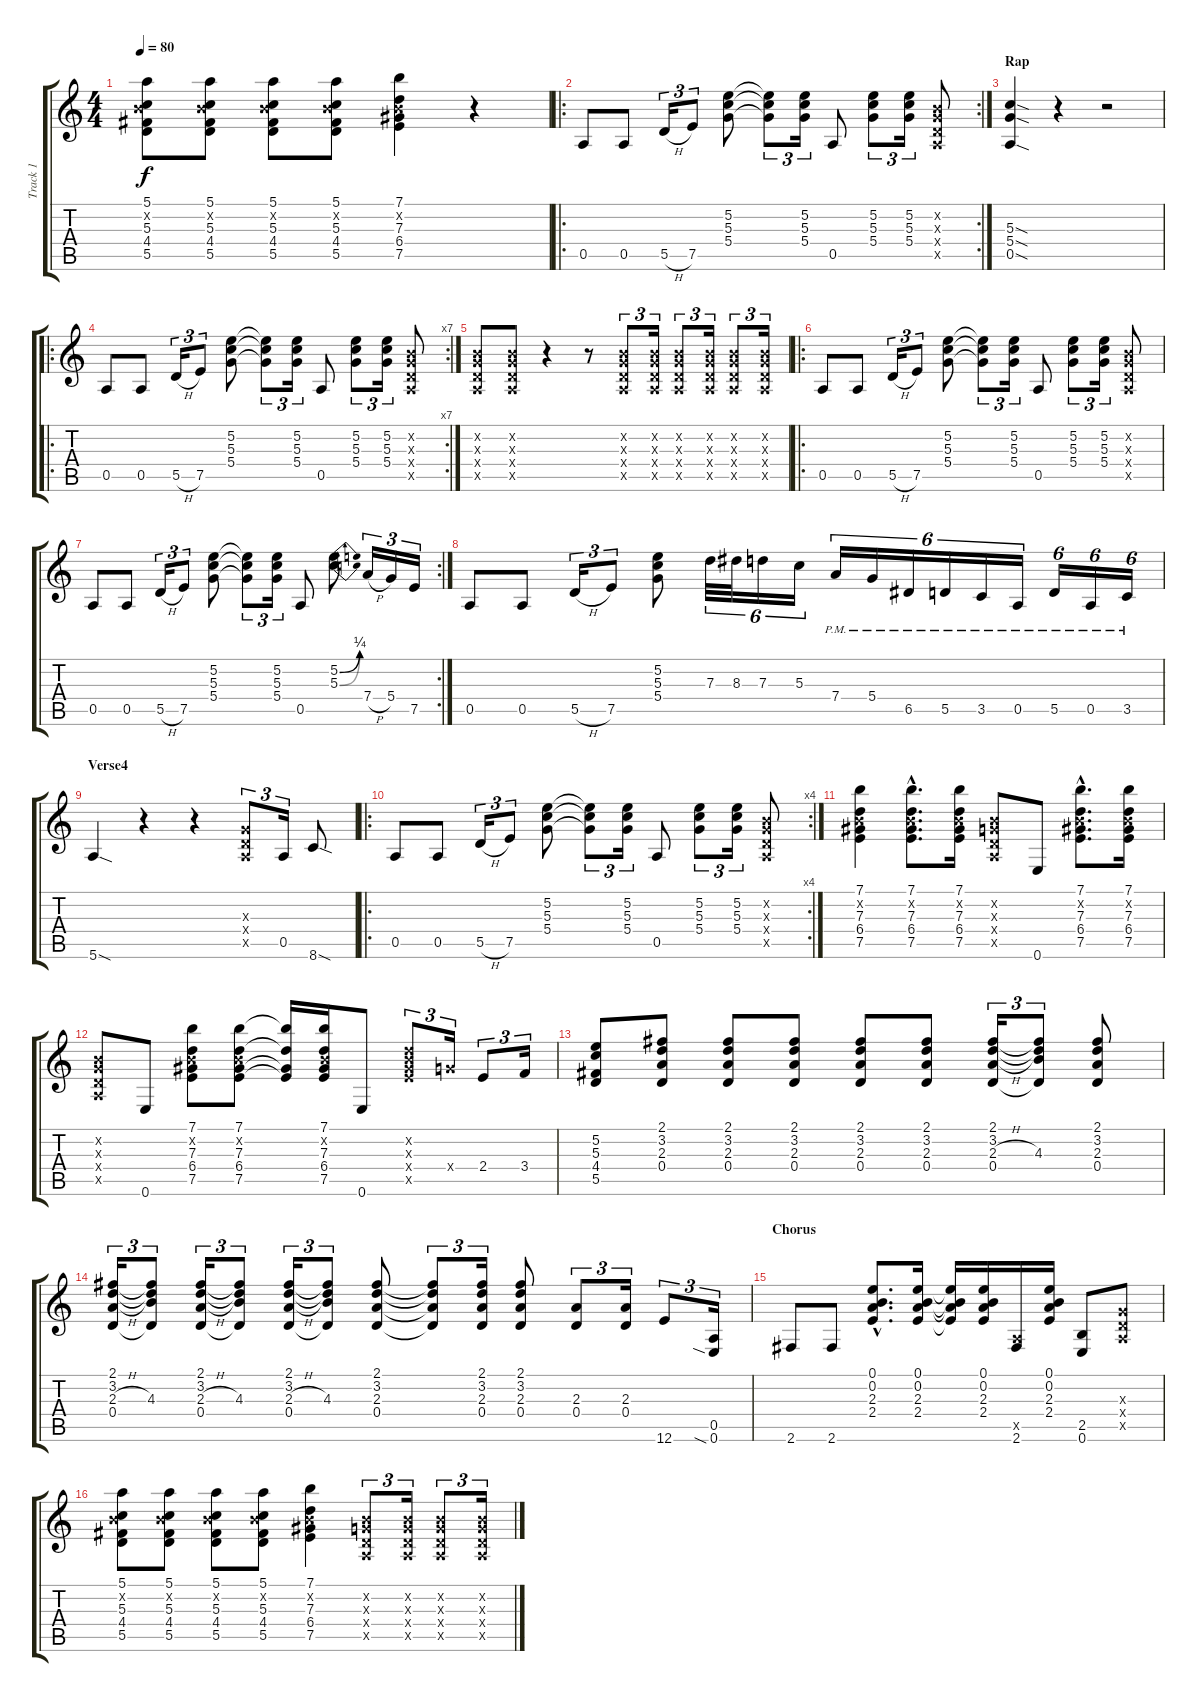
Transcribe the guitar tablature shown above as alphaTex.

\track ("Track 1" "Track 1") {instrument acousticguitarsteel}
\staff {score tabs}
\tuning (E4 B3 G3 D3 A2 E2) {hide}
\ts (4 4)
\tempo 80
\clef g2
\ks c
(5.1 0.2{x} 5.3 4.4 5.5).8{dy f} (5.1 0.2{x} 5.3 4.4 5.5).8 (5.1 0.2{x} 5.3 4.4 5.5).8 (5.1 0.2{x} 5.3 4.4 5.5).8 (7.1 0.2{x} 7.3 6.4 7.5).4 r.4 |
\ro
\rc 2
0.5.8 0.5.8 5.5{h}.16{tu (3 2)} 7.5.8{tu (3 2)} (5.2 5.3 5.4).8 (5.2{t} 5.3{t} 5.4{t}).8{tu (3 2)} (5.2 5.3 5.4).16{tu (3 2)} 0.5.8 (5.2 5.3 5.4).8{tu (3 2)} (5.2 5.3 5.4).16{tu (3 2)} (0.2{x} 0.3{x} 0.4{x} 0.5{x}).8 |
\section ("" "Rap")
(5.3{sod} 5.4{sod} 0.5{sod}).4 r.4 r.2 |
\ro
\rc 7
0.5.8 0.5.8 5.5{h}.16{tu (3 2)} 7.5.8{tu (3 2)} (5.2 5.3 5.4).8 (5.2{t} 5.3{t} 5.4{t}).8{tu (3 2)} (5.2 5.3 5.4).16{tu (3 2)} 0.5.8 (5.2 5.3 5.4).8{tu (3 2)} (5.2 5.3 5.4).16{tu (3 2)} (0.2{x} 0.3{x} 0.4{x} 0.5{x}).8 |
(0.2{x} 0.3{x} 0.4{x} 0.5{x}).8 (0.2{x} 0.3{x} 0.4{x} 0.5{x}).8 r.4 r.8 (0.2{x} 0.3{x} 0.4{x} 0.5{x}).8{tu (3 2)} (0.2{x} 0.3{x} 0.4{x} 0.5{x}).16{tu (3 2)} (0.2{x} 0.3{x} 0.4{x} 0.5{x}).8{tu (3 2)} (0.2{x} 0.3{x} 0.4{x} 0.5{x}).16{tu (3 2)} (0.2{x} 0.3{x} 0.4{x} 0.5{x}).8{tu (3 2)} (0.2{x} 0.3{x} 0.4{x} 0.5{x}).16{tu (3 2)} |
\ro
0.5.8 0.5.8 5.5{h}.16{tu (3 2)} 7.5.8{tu (3 2)} (5.2 5.3 5.4).8 (5.2{t} 5.3{t} 5.4{t}).8{tu (3 2)} (5.2 5.3 5.4).16{tu (3 2)} 0.5.8 (5.2 5.3 5.4).8{tu (3 2)} (5.2 5.3 5.4).16{tu (3 2)} (0.2{x} 0.3{x} 0.4{x} 0.5{x}).8 |
\rc 2
0.5.8 0.5.8 5.5{h}.16{tu (3 2)} 7.5.8{tu (3 2)} (5.2 5.3 5.4).8 (5.2{t} 5.3{t} 5.4{t}).8{tu (3 2)} (5.2 5.3 5.4).16{tu (3 2)} 0.5.8 (5.2{be (bend 0 0 60 1)} 5.3{be (bend 0 0 60 1)}).8 7.4{h}.16{tu (3 2)} 5.4.16{tu (3 2)} 7.5.16{tu (3 2)} |
0.5.8 0.5.8 5.5{h}.16{tu (3 2)} 7.5.8{tu (3 2)} (5.2 5.3 5.4).8 7.3.32{tu (6 4)} 8.3.32{tu (6 4)} 7.3.16{tu (6 4)} 5.3.16{tu (6 4)} 7.4{pm}.16{tu (6 4)} 5.4{pm}.16{tu (6 4)} 6.5{pm}.16{tu (6 4)} 5.5{pm}.16{tu (6 4)} 3.5{pm}.16{tu (6 4)} 0.5{pm}.16{tu (6 4)} 5.5{pm}.16{tu (6 4)} 0.5{pm}.16{tu (6 4)} 3.5{pm}.16{tu (6 4)} |
\section ("" "Verse4")
5.6{sod}.4 r.4 r.4 (0.3{x} 0.4{x} 0.5{x}).8{tu (3 2)} 0.5.16{tu (3 2)} 8.6{sod}.8 |
\ro
\rc 4
0.5.8 0.5.8 5.5{h}.16{tu (3 2)} 7.5.8{tu (3 2)} (5.2 5.3 5.4).8 (5.2{t} 5.3{t} 5.4{t}).8{tu (3 2)} (5.2 5.3 5.4).16{tu (3 2)} 0.5.8 (5.2 5.3 5.4).8{tu (3 2)} (5.2 5.3 5.4).16{tu (3 2)} (0.2{x} 0.3{x} 0.4{x} 0.5{x}).8 |
(7.1 0.2{x} 7.3 6.4 7.5).4 (7.1{hac} 0.2{hac x} 7.3{hac} 6.4{hac} 7.5{hac}).8{d} (7.1 0.2{x} 7.3 6.4 7.5).16 (0.2{x} 0.3{x} 0.4{x} 0.5{x}).8 0.6.8 (7.1{hac} 0.2{hac x} 7.3{hac} 6.4{hac} 7.5{hac}).8{d} (7.1 0.2{x} 7.3 6.4 7.5).16 |
(0.2{x} 0.3{x} 0.4{x} 0.5{x}).8 0.6.8 (7.1 0.2{x} 7.3 6.4 7.5).8 (7.1 0.2{x} 7.3 6.4 7.5).8 (7.1{t} 7.3{t} 6.4{t} 7.5{t}).16 (7.1 0.2{x} 7.3 6.4 7.5).16 0.6.8 (0.2{x} 7.3{x} 6.4{x} 7.5{x}).8{tu (3 2)} 5.4{x}.16{tu (3 2)} 2.4.8{tu (3 2)} 3.4.16{tu (3 2)} |
(5.2 5.3 4.4 5.5).8 (2.1 3.2 2.3 0.4).8 (2.1 3.2 2.3 0.4).8 (2.1 3.2 2.3 0.4).8 (2.1 3.2 2.3 0.4).8 (2.1 3.2 2.3 0.4).8 (2.1 3.2 2.3{h} 0.4).16{tu (3 2)} (2.1{t} 3.2{t} 4.3 0.4{t}).8{tu (3 2)} (2.1 3.2 2.3 0.4).8 |
(2.1 3.2 2.3{h} 0.4).16{tu (3 2)} (2.1{t} 3.2{t} 4.3 0.4{t}).8{tu (3 2)} (2.1 3.2 2.3{h} 0.4).16{tu (3 2)} (2.1{t} 3.2{t} 4.3 0.4{t}).8{tu (3 2)} (2.1 3.2 2.3{h} 0.4).16{tu (3 2)} (2.1{t} 3.2{t} 4.3 0.4{t}).8{tu (3 2)} (2.1 3.2 2.3 0.4).8 (2.1{t} 3.2{t} 2.3{t} 0.4{t}).8{tu (3 2)} (2.1 3.2 2.3 0.4).16{tu (3 2)} (2.1 3.2 2.3 0.4).8 (2.3 0.4).8{tu (3 2)} (2.3 0.4).16{tu (3 2)} 12.6.8{tu (3 2)} (0.5 0.6{sia}).16{tu (3 2)} |
\section ("" "Chorus")
2.6.8 2.6.8 (0.1{hac} 0.2{hac} 2.3{hac} 2.4{hac}).8{d} (0.1 0.2 2.3 2.4).16 (0.1{t} 0.2{t} 2.3{t} 2.4{t}).16 (0.1 0.2 2.3 2.4).16 (0.5{x} 2.6).16 (0.1 0.2 2.3 2.4).16 (2.5 0.6).8 (0.3{x} 0.4{x} 0.5{x}).8 |
(5.1 0.2{x} 5.3 4.4 5.5).8 (5.1 0.2{x} 5.3 4.4 5.5).8 (5.1 0.2{x} 5.3 4.4 5.5).8 (5.1 0.2{x} 5.3 4.4 5.5).8 (7.1 0.2{x} 7.3 6.4 7.5).4 (0.2{x} 0.3{x} 0.4{x} 0.5{x}).8{tu (3 2)} (0.2{x} 0.3{x} 0.4{x} 0.5{x}).16{tu (3 2)} (0.2{x} 0.3{x} 0.4{x} 0.5{x}).8{tu (3 2)} (0.2{x} 0.3{x} 0.4{x} 0.5{x}).16{tu (3 2)}
